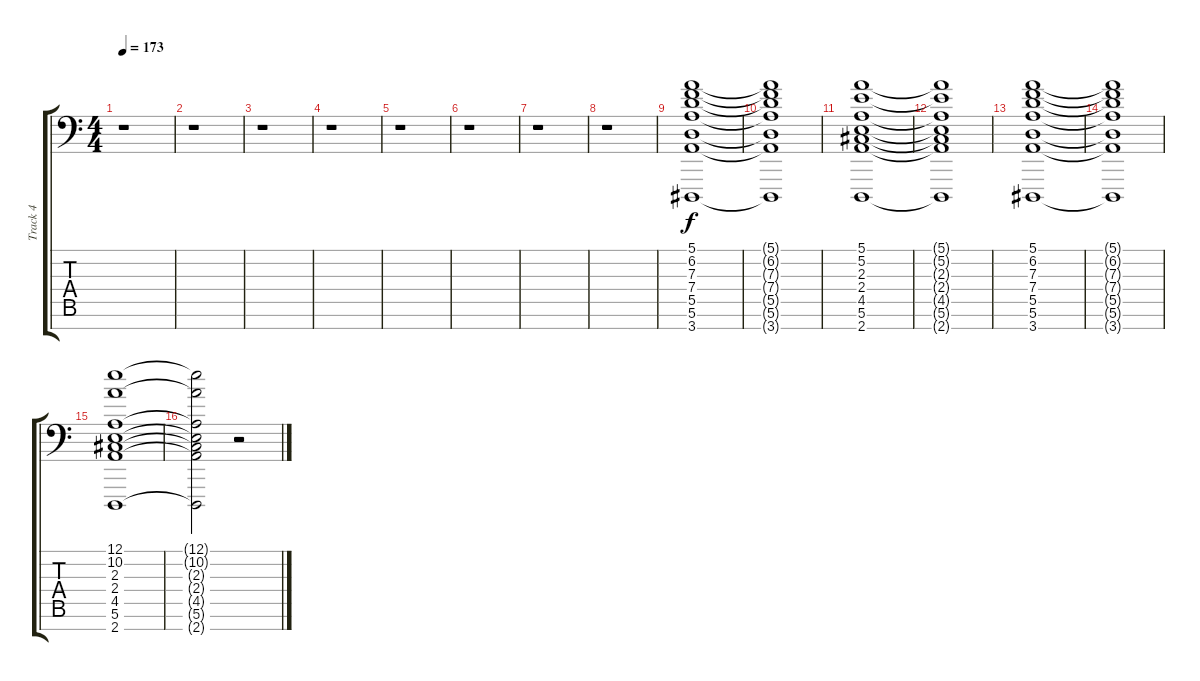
\track ("Track 4" "Track 4") {instrument pad8sweep}
\staff {score tabs}
\tuning (E4 B3 G3 D3 A2 E2 C-1) {hide}
\ts (4 4)
\tempo 173
\clef f4
\ks c
r.1{dy f instrument pad8sweep} |
r.1 |
r.1 |
r.1 |
r.1 |
r.1 |
r.1 |
r.1 |
(5.1 6.2 7.3 7.4 5.5 5.6 3.7).1 |
(5.1{t} 6.2{t} 7.3{t} 7.4{t} 5.5{t} 5.6{t} 3.7{t}).1 |
(5.1 5.2 2.3 2.4 4.5 5.6 2.7).1 |
(5.1{t} 5.2{t} 2.3{t} 2.4{t} 4.5{t} 5.6{t} 2.7{t}).1 |
(5.1 6.2 7.3 7.4 5.5 5.6 3.7).1 |
(5.1{t} 6.2{t} 7.3{t} 7.4{t} 5.5{t} 5.6{t} 3.7{t}).1 |
(12.1 10.2 2.3 2.4 4.5 5.6 2.7).1 |
(12.1{t} 10.2{t} 2.3{t} 2.4{t} 4.5{t} 5.6{t} 2.7{t}).2 r.2
